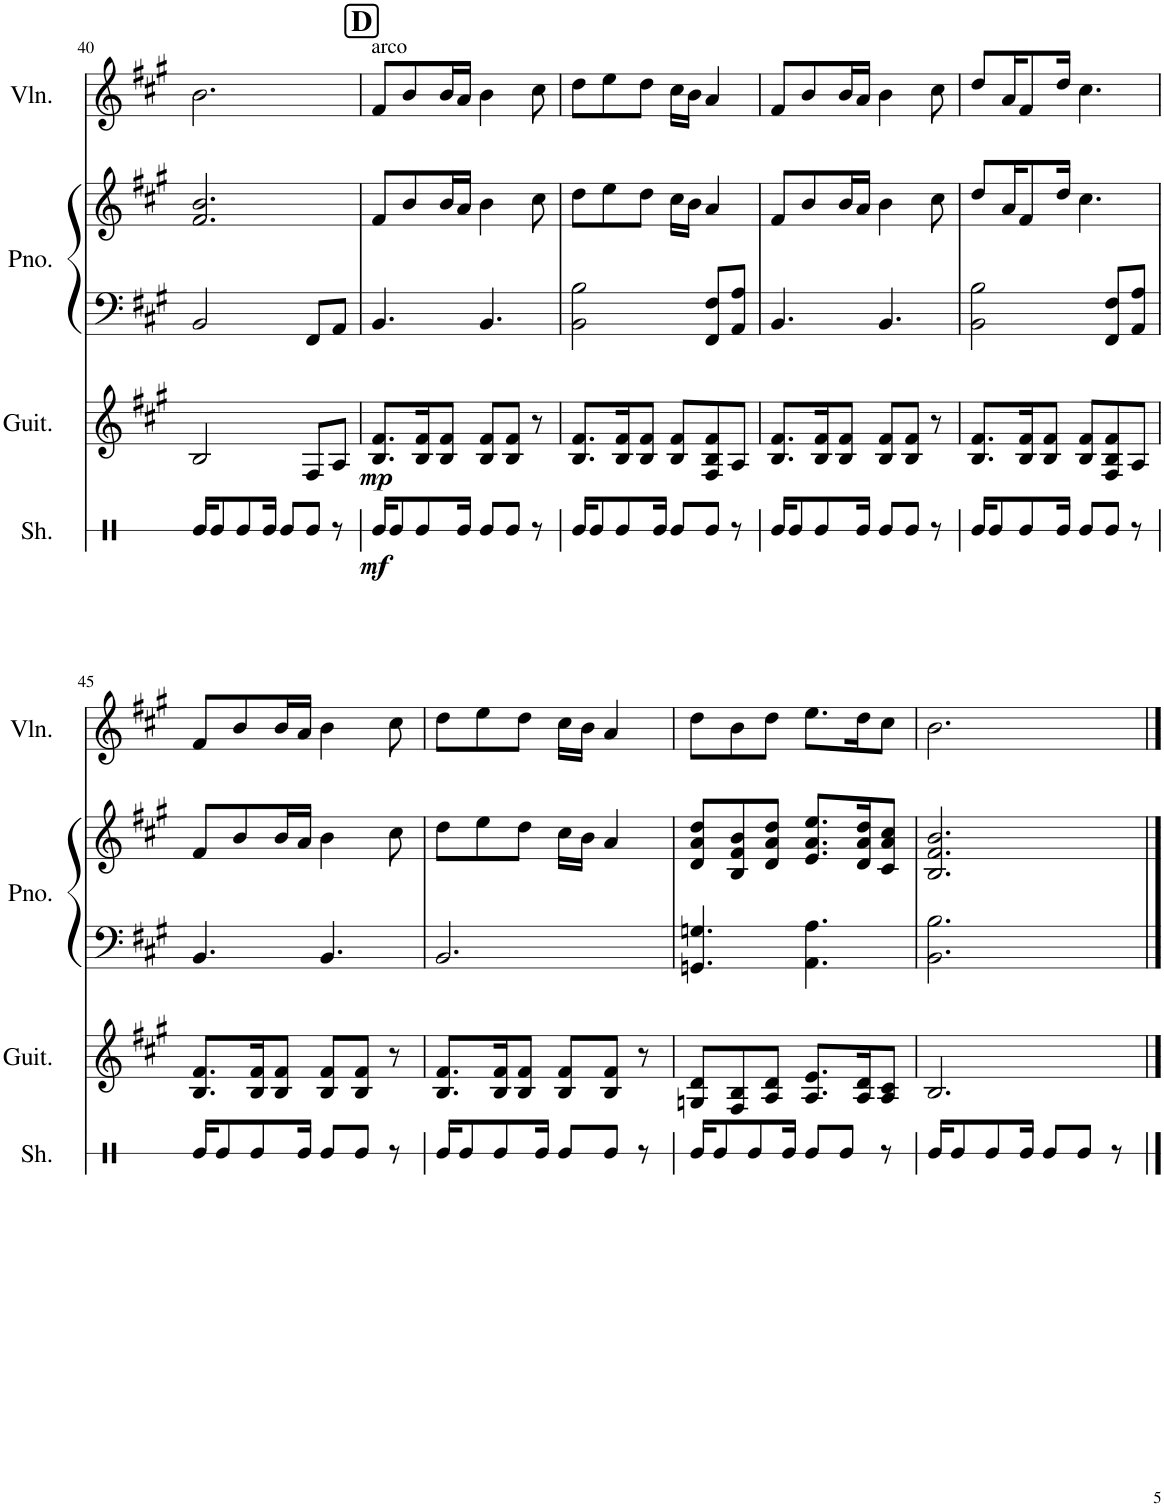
**kern	**dynam	**kern	**dynam	**kern	**dynam	**kern	**kern	**kern
*part5	*part5	*part4	*part4	*part3	*part3	*part2	*part2	*part1
*staff6	*staff6	*staff5	*staff5	*staff4	*staff4	*staff3	*staff2	*staff1
*I"Shaker	*	*I"Classical Guitar	*	*I"Classical Guitar	*	*I"Piano	*	*I"Violin
*I'Sh.	*	*I'Guit.	*	*I'Guit.	*	*I'Pno.	*	*I'Vln.
!!LO:PB:g=z
*clefX	*	*clefG2	*	*	*	*clefF4	*clefG2	*clefG2
*k[]	*	*k[f#c#g#]	*	*k[f#c#g#]	*	*k[f#c#g#]	*k[f#c#g#]	*k[f#c#g#]
*M6/8	*	*M6/8	*	*M6/8	*	*M6/8	*M6/8	*M6/8
=40	=40	=40	=40	=40	=40	=40	=40	=40
16Re/KL	.	2B/	.	2B	.	2BB/	2.f#/ 2.b/	2.b\
8Re/	.	.	.	.	.	.	.	.
8Re/	.	.	.	.	.	.	.	.
16Re/Jk	.	.	.	.	.	.	.	.
8Re/L	.	.	.	.	.	.	.	.
8Re/J	.	8F#/L	.	8F#\L	.	8FF#/L	.	.
8r	.	8A/J	.	8A\J	.	8AA/J	.	.
!!LO:REH:place=s1:a:B:cj:fs=14:t=D
=41	=41	=41	=41	=41	=41	=41	=41	=41
!	!	!	!	!	!	!	!	!LO:TX:a:t=arco
!	!LO:DY:b	!	!LO:DY:b	!	!LO:DY:b	!	!	!
16Re/KL	mf	8.B/ 8.f#/L	mp	8.B\ 8.f#\L	mp	4.BB/	8f#/L	8f#/L
8Re/	.	.	.	.	.	.	.	.
.	.	.	.	.	.	.	8b/	8b/
8Re/	.	16B/ 16f#/K	.	16B\ 16f#\K	.	.	.	.
.	.	8B/ 8f#/J	.	8B\ 8f#\J	.	.	16b/L	16b/L
16Re/Jk	.	.	.	.	.	.	16a/JJ	16a/JJ
8Re/L	.	8B/ 8f#/L	.	8B\ 8f#\L	.	4.BB/	4b\	4b\
8Re/J	.	8B/ 8f#/J	.	8B\ 8f#\J	.	.	.	.
8r	.	8r	.	8r	.	.	8cc#\	8cc#\
=42	=42	=42	=42	=42	=42	=42	=42	=42
16Re/KL	.	8.B/ 8.f#/L	.	8.B\ 8.f#\L	.	2BB\ 2B\	8dd\L	8dd\L
8Re/	.	.	.	.	.	.	.	.
.	.	.	.	.	.	.	8ee\	8ee\
8Re/	.	16B/ 16f#/K	.	16B\ 16f#\K	.	.	.	.
.	.	8B/ 8f#/J	.	8B\ 8f#\J	.	.	8dd\J	8dd\J
16Re/Jk	.	.	.	.	.	.	.	.
8Re/L	.	8B/ 8f#/L	.	8B\ 8f#\L	.	.	16cc#\LL	16cc#\LL
.	.	.	.	.	.	.	16b\JJ	16b\JJ
8Re/J	.	8F#/ 8B/ 8f#/	.	8F#\ 8B\ 8f#\	.	8FF#/ 8F#/L	4a/	4a/
8r	.	8A/J	.	8A\J	.	8AA/ 8A/J	.	.
=43	=43	=43	=43	=43	=43	=43	=43	=43
16Re/KL	.	8.B/ 8.f#/L	.	8.B\ 8.f#\L	.	4.BB/	8f#/L	8f#/L
8Re/	.	.	.	.	.	.	.	.
.	.	.	.	.	.	.	8b/	8b/
8Re/	.	16B/ 16f#/K	.	16B\ 16f#\K	.	.	.	.
.	.	8B/ 8f#/J	.	8B\ 8f#\J	.	.	16b/L	16b/L
16Re/Jk	.	.	.	.	.	.	16a/JJ	16a/JJ
8Re/L	.	8B/ 8f#/L	.	8B\ 8f#\L	.	4.BB/	4b\	4b\
8Re/J	.	8B/ 8f#/J	.	8B\ 8f#\J	.	.	.	.
8r	.	8r	.	8r	.	.	8cc#\	8cc#\
=44	=44	=44	=44	=44	=44	=44	=44	=44
16Re/KL	.	8.B/ 8.f#/L	.	8.B\ 8.f#\L	.	2BB\ 2B\	8dd/L	8dd/L
8Re/	.	.	.	.	.	.	.	.
.	.	.	.	.	.	.	16a/K	16a/K
8Re/	.	16B/ 16f#/K	.	16B\ 16f#\K	.	.	8f#/	8f#/
.	.	8B/ 8f#/J	.	8B\ 8f#\J	.	.	.	.
16Re/Jk	.	.	.	.	.	.	16dd/Jk	16dd/Jk
8Re/L	.	8B/ 8f#/L	.	8B\ 8f#\L	.	.	4.cc#\	4.cc#\
8Re/J	.	8F#/ 8B/ 8f#/	.	8F#\ 8B\ 8f#\	.	8FF#/ 8F#/L	.	.
8r	.	8A/J	.	8A\J	.	8AA/ 8A/J	.	.
!!LO:LB:g=z
=45	=45	=45	=45	=45	=45	=45	=45	=45
16Re/KL	.	8.B/ 8.f#/L	.	8.B\ 8.f#\L	.	4.BB/	8f#/L	8f#/L
8Re/	.	.	.	.	.	.	.	.
.	.	.	.	.	.	.	8b/	8b/
8Re/	.	16B/ 16f#/K	.	16B\ 16f#\K	.	.	.	.
.	.	8B/ 8f#/J	.	8B\ 8f#\J	.	.	16b/L	16b/L
16Re/Jk	.	.	.	.	.	.	16a/JJ	16a/JJ
8Re/L	.	8B/ 8f#/L	.	8B\ 8f#\L	.	4.BB/	4b\	4b\
8Re/J	.	8B/ 8f#/J	.	8B\ 8f#\J	.	.	.	.
8r	.	8r	.	8r	.	.	8cc#\	8cc#\
=46	=46	=46	=46	=46	=46	=46	=46	=46
16Re/KL	.	8.B/ 8.f#/L	.	8.B\ 8.f#\L	.	2.BB/	8dd\L	8dd\L
8Re/	.	.	.	.	.	.	.	.
.	.	.	.	.	.	.	8ee\	8ee\
8Re/	.	16B/ 16f#/K	.	16B\ 16f#\K	.	.	.	.
.	.	8B/ 8f#/J	.	8B\ 8f#\J	.	.	8dd\J	8dd\J
16Re/Jk	.	.	.	.	.	.	.	.
8Re/L	.	8B/ 8f#/L	.	8B\ 8f#\L	.	.	16cc#\LL	16cc#\LL
.	.	.	.	.	.	.	16b\JJ	16b\JJ
8Re/J	.	8B/ 8f#/J	.	8B\ 8f#\J	.	.	4a/	4a/
8r	.	8r	.	8r	.	.	.	.
=47	=47	=47	=47	=47	=47	=47	=47	=47
16Re/KL	.	8Gn/ 8d/L	.	8Gn\ 8d\L	.	4.GGn/ 4.Gn/	8d/ 8a/ 8dd/L	8dd\L
8Re/	.	.	.	.	.	.	.	.
.	.	8F#/ 8B/	.	8F#\ 8B\	.	.	8B/ 8f#/ 8b/	8b\
8Re/	.	.	.	.	.	.	.	.
.	.	8A/ 8d/J	.	8A\ 8d\J	.	.	8d/ 8a/ 8dd/J	8dd\J
16Re/Jk	.	.	.	.	.	.	.	.
8Re/L	.	8.A/ 8.e/L	.	8.A\ 8.e\L	.	4.AA\ 4.A\	8.e/ 8.a/ 8.ee/L	8.ee\L
8Re/J	.	.	.	.	.	.	.	.
.	.	16A/ 16d/K	.	16A\ 16d\K	.	.	16d/ 16a/ 16dd/K	16dd\K
8r	.	8A/ 8c#/J	.	8A\ 8c#\J	.	.	8c#/ 8a/ 8cc#/J	8cc#\J
=48	=48	=48	=48	=48	=48	=48	=48	=48
16Re/KL	.	2.B/	.	2.B	.	2.BB\ 2.B\	2.B/ 2.f#/ 2.b/	2.b\
8Re/	.	.	.	.	.	.	.	.
8Re/	.	.	.	.	.	.	.	.
16Re/Jk	.	.	.	.	.	.	.	.
8Re/L	.	.	.	.	.	.	.	.
8Re/J	.	.	.	.	.	.	.	.
8r	.	.	.	.	.	.	.	.
==	==	==	==	==	==	==	==	==
*-	*-	*-	*-	*-	*-	*-	*-	*-
